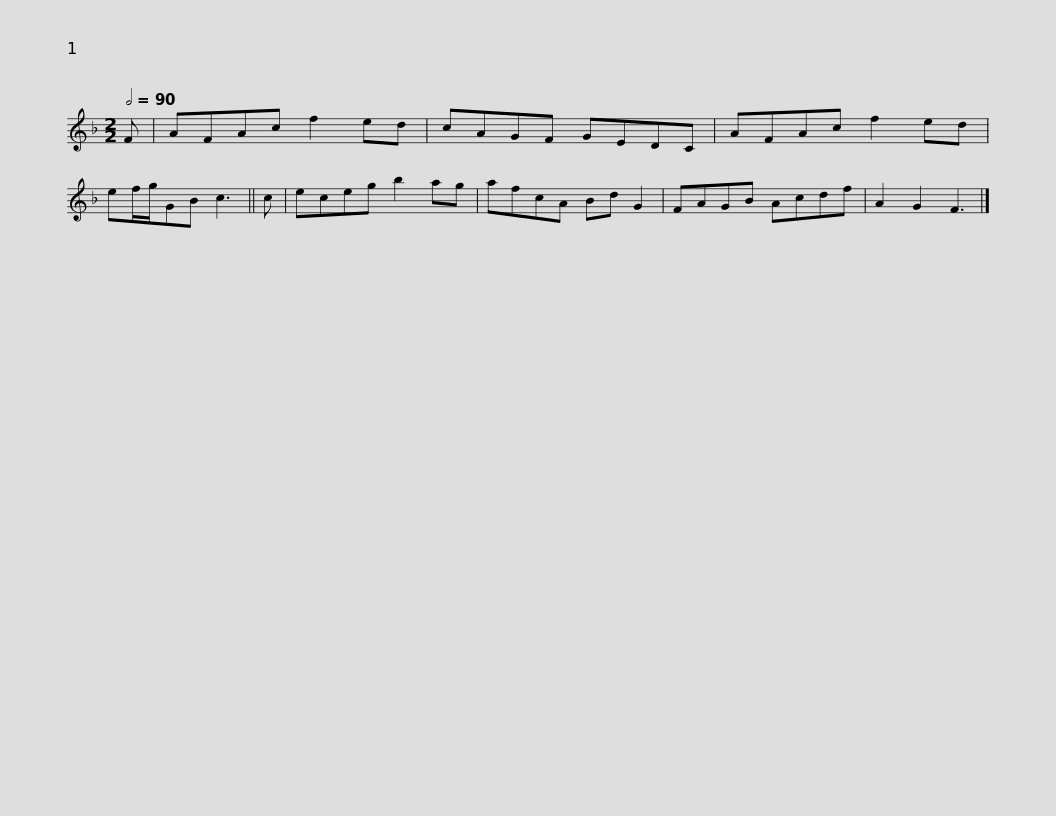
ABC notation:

X:1
L:1/8
Q:1/2=90
M:2/2
I:linebreak $
K:F
V:1 treble
V:1
 F | AFAc f2 ed | cAGF GEDC | AFAc f2 ed | ef/g/GB c3 || %5
 c | eceg b2 ag |$ afcA Bd G2 | FAGB Acdf | A2 G2 F3 |] %10
